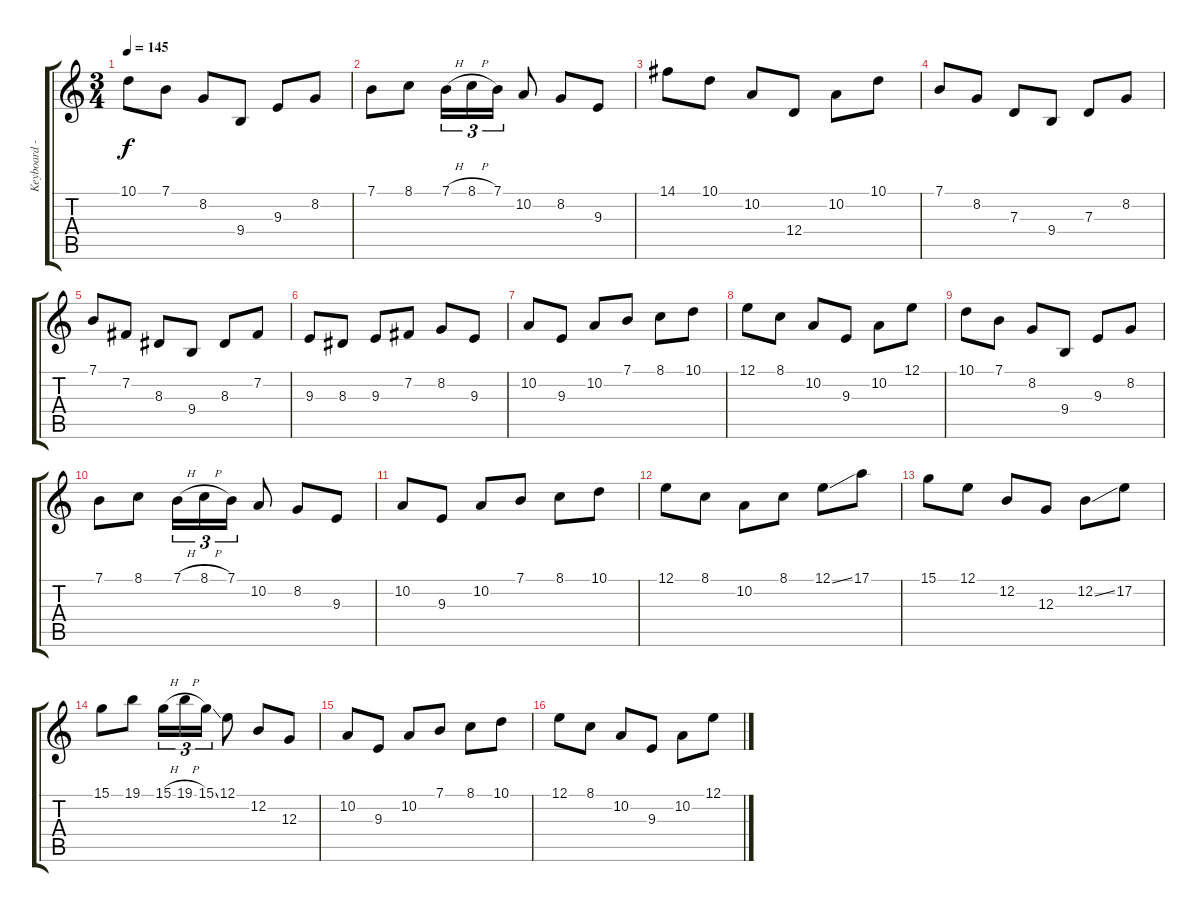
\track ("Keyboard - Synth Lead" "Keyboard -") {instrument lead8bassandlead}
\staff {score tabs}
\tuning (E4 B3 G3 D3 A2 E2) {hide}
\ts (3 4)
\tempo 145
\clef g2
\ks c
10.1.8{dy f} 7.1.8 8.2.8 9.4.8 9.3.8 8.2.8 |
7.1.8 8.1.8 7.1{h}.16{tu (3 2)} 8.1{h}.16{tu (3 2)} 7.1.16{tu (3 2)} 10.2.8 8.2.8 9.3.8 |
14.1.8 10.1.8 10.2.8 12.4.8 10.2.8 10.1.8 |
7.1.8 8.2.8 7.3.8 9.4.8 7.3.8 8.2.8 |
7.1.8 7.2.8 8.3.8 9.4.8 8.3.8 7.2.8 |
9.3.8 8.3.8 9.3.8 7.2.8 8.2.8 9.3.8 |
10.2.8 9.3.8 10.2.8 7.1.8 8.1.8 10.1.8 |
12.1.8 8.1.8 10.2.8 9.3.8 10.2.8 12.1.8 |
10.1.8 7.1.8 8.2.8 9.4.8 9.3.8 8.2.8 |
7.1.8 8.1.8 7.1{h}.16{tu (3 2)} 8.1{h}.16{tu (3 2)} 7.1.16{tu (3 2)} 10.2.8 8.2.8 9.3.8 |
10.2.8 9.3.8 10.2.8 7.1.8 8.1.8 10.1.8 |
12.1.8 8.1.8 10.2.8 8.1.8 12.1{ss}.8 17.1.8 |
15.1.8 12.1.8 12.2.8 12.3.8 12.2{ss}.8 17.2.8 |
15.1.8 19.1.8 15.1{h}.16{tu (3 2)} 19.1{h}.16{tu (3 2)} 15.1{ss}.16{tu (3 2)} 12.1.8 12.2.8 12.3.8 |
10.2.8 9.3.8 10.2.8 7.1.8 8.1.8 10.1.8 |
12.1.8 8.1.8 10.2.8 9.3.8 10.2.8 12.1.8
